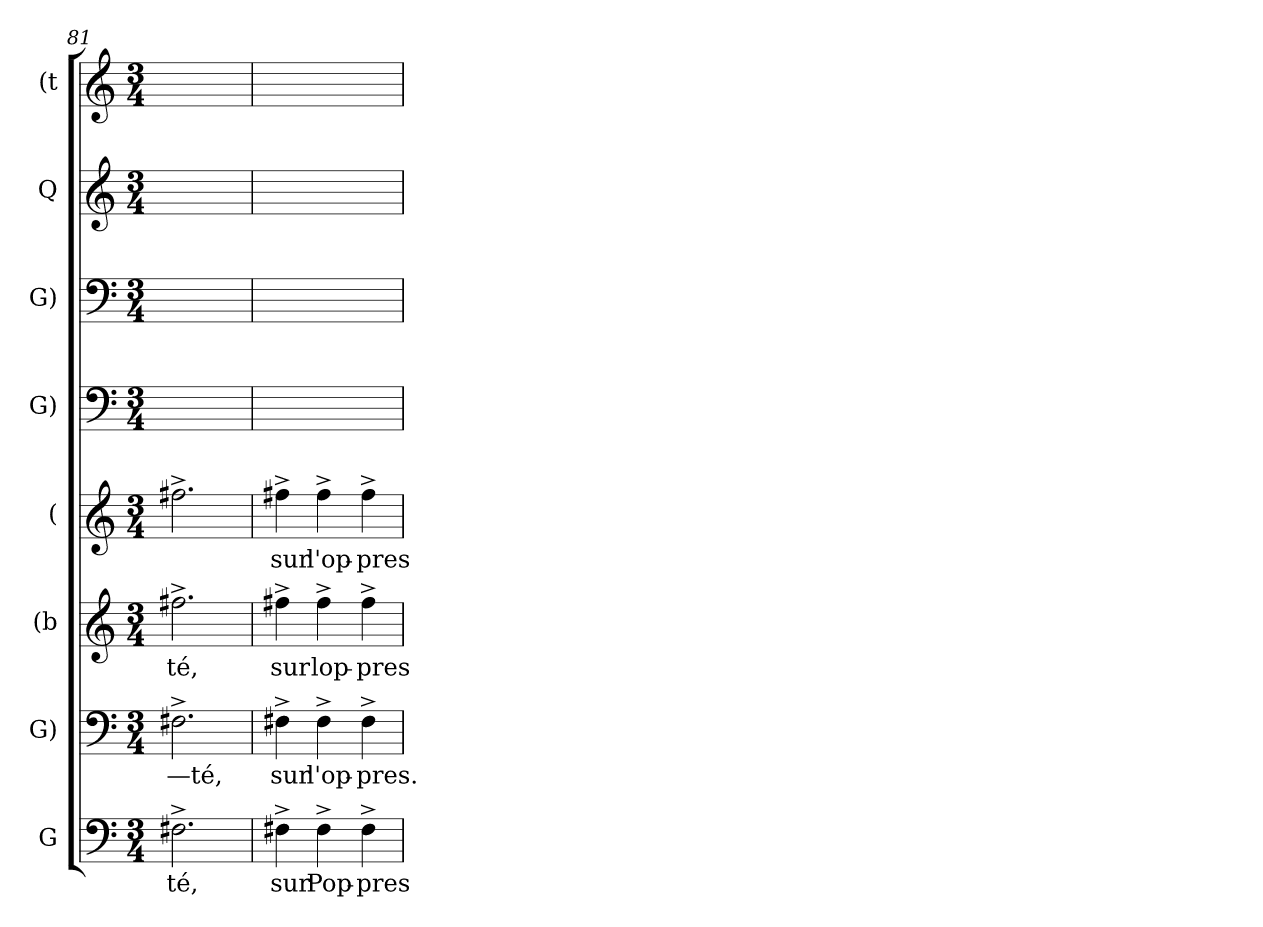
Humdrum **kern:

**kern	**text	**kern	**text	**kern	**text	**kern	**text	**kern	**kern	**kern	**kern
*part8	*part8	*part7	*part7	*part6	*part6	*part5	*part5	*part4	*part3	*part2	*part1
*staff8	*staff8	*staff7	*staff7	*staff6	*staff6	*staff5	*staff5	*staff4	*staff3	*staff2	*staff1
*I"G	*	*I"G)	*	*I"(b	*	*I"(	*	*I"G)	*I"G)	*I"Q	*I"(t
*clefF4	*	*clefF4	*	*clefG2	*	*clefG2	*	*clefF4	*clefF4	*clefG2	*clefG2
*k[]	*	*k[]	*	*k[]	*	*k[]	*	*k[]	*k[]	*k[]	*k[]
*M3/4	*	*M3/4	*	*M3/4	*	*M3/4	*	*M3/4	*M3/4	*M3/4	*M3/4
=81	=81	=81	=81	=81	=81	=81	=81	=81	=81	=81	=81
2.F#X^>i\	té,	2.F#X^>i\	—té,	2.ff#X^>i\	té,	2.ff#X^>i\	.	2.ryy	2.ryy	2.ryy	2.ryy
!!LO:LB:g=z
=82	=82	=82	=82	=82	=82	=82	=82	=82	=82	=82	=82
4F#X^>i\	sur	4F#X^>i\	sur	4ff#X^>i\	sur	4ff#X^>i\	sur	2.ryy	2.ryy	2.ryy	2.ryy
4F#^>i\	Pop-	4F#^>i\	l'op-	4ff#^>i\	lop-	4ff#^>i\	l'op-	.	.	.	.
4F#^>i\	pres	4F#^>i\	pres.	4ff#^>i\	pres	4ff#^>i\	pres	.	.	.	.
=	=	=	=	=	=	=	=	=	=	=	=
*-	*-	*-	*-	*-	*-	*-	*-	*-	*-	*-	*-
